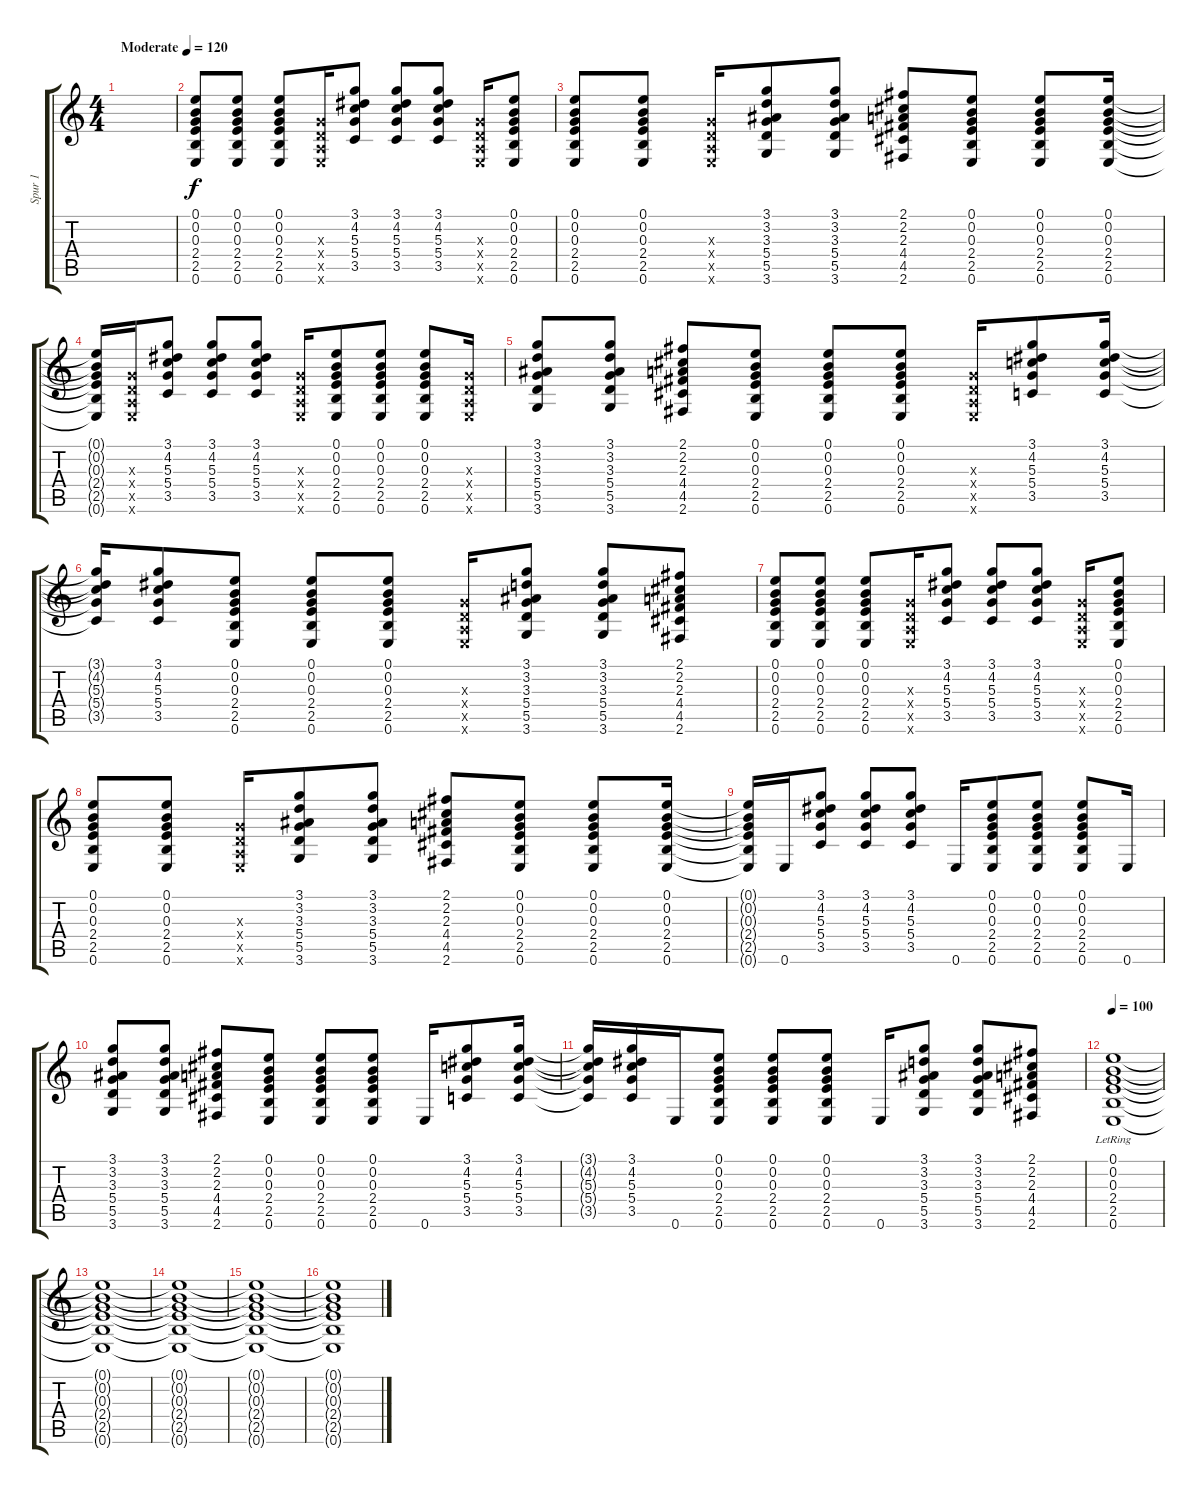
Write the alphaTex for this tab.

\track ("Spur 1" "Spur 1") {instrument distortionguitar}
\staff {score tabs}
\tuning (E4 B3 G3 D3 A2 E2) {hide}
\ts (4 4)
\tempo (120 "Moderate")
\clef g2
\ks c
|
(0.1 0.2 0.3 2.4 2.5 0.6).8{volume 11} (0.1 0.2 0.3 2.4 2.5 0.6).8 (0.1 0.2 0.3 2.4 2.5 0.6).8 (0.3{x} 0.4{x} 0.5{x} 0.6{x}).16 (3.1 4.2 5.3 5.4 3.5).8 (3.1 4.2 5.3 5.4 3.5).8 (3.1 4.2 5.3 5.4 3.5).8 (0.3{x} 0.4{x} 0.5{x} 0.6{x}).16 (0.1 0.2 0.3 2.4 2.5 0.6).8 |
(0.1 0.2 0.3 2.4 2.5 0.6).8 (0.1 0.2 0.3 2.4 2.5 0.6).8 (0.3{x} 0.4{x} 0.5{x} 0.6{x}).16 (3.1 3.2 3.3 5.4 5.5 3.6).8 (3.1 3.2 3.3 5.4 5.5 3.6).8 (2.1 2.2 2.3 4.4 4.5 2.6).8 (0.1 0.2 0.3 2.4 2.5 0.6).8 (0.1 0.2 0.3 2.4 2.5 0.6).8 (0.1 0.2 0.3 2.4 2.5 0.6).16 |
(0.1{t} 0.2{t} 0.3{t} 2.4{t} 2.5{t} 0.6{t}).16 (0.3{x} 0.4{x} 0.5{x} 0.6{x}).16 (3.1 4.2 5.3 5.4 3.5).8 (3.1 4.2 5.3 5.4 3.5).8 (3.1 4.2 5.3 5.4 3.5).8 (0.3{x} 0.4{x} 0.5{x} 0.6{x}).16 (0.1 0.2 0.3 2.4 2.5 0.6).8 (0.1 0.2 0.3 2.4 2.5 0.6).8 (0.1 0.2 0.3 2.4 2.5 0.6).8 (0.3{x} 0.4{x} 0.5{x} 0.6{x}).16 |
(3.1 3.2 3.3 5.4 5.5 3.6).8 (3.1 3.2 3.3 5.4 5.5 3.6).8 (2.1 2.2 2.3 4.4 4.5 2.6).8 (0.1 0.2 0.3 2.4 2.5 0.6).8 (0.1 0.2 0.3 2.4 2.5 0.6).8 (0.1 0.2 0.3 2.4 2.5 0.6).8 (0.3{x} 0.4{x} 0.5{x} 0.6{x}).16 (3.1 4.2 5.3 5.4 3.5).8 (3.1 4.2 5.3 5.4 3.5).16 |
(3.1{t} 4.2{t} 5.3{t} 5.4{t} 3.5{t}).16 (3.1 4.2 5.3 5.4 3.5).8 (0.1 0.2 0.3 2.4 2.5 0.6).8 (0.1 0.2 0.3 2.4 2.5 0.6).8 (0.1 0.2 0.3 2.4 2.5 0.6).8 (0.3{x} 0.4{x} 0.5{x} 0.6{x}).16 (3.1 3.2 3.3 5.4 5.5 3.6).8 (3.1 3.2 3.3 5.4 5.5 3.6).8 (2.1 2.2 2.3 4.4 4.5 2.6).8 |
(0.1 0.2 0.3 2.4 2.5 0.6).8 (0.1 0.2 0.3 2.4 2.5 0.6).8 (0.1 0.2 0.3 2.4 2.5 0.6).8 (0.3{x} 0.4{x} 0.5{x} 0.6{x}).16 (3.1 4.2 5.3 5.4 3.5).8 (3.1 4.2 5.3 5.4 3.5).8 (3.1 4.2 5.3 5.4 3.5).8 (0.3{x} 0.4{x} 0.5{x} 0.6{x}).16 (0.1 0.2 0.3 2.4 2.5 0.6).8 |
(0.1 0.2 0.3 2.4 2.5 0.6).8 (0.1 0.2 0.3 2.4 2.5 0.6).8 (0.3{x} 0.4{x} 0.5{x} 0.6{x}).16 (3.1 3.2 3.3 5.4 5.5 3.6).8 (3.1 3.2 3.3 5.4 5.5 3.6).8 (2.1 2.2 2.3 4.4 4.5 2.6).8 (0.1 0.2 0.3 2.4 2.5 0.6).8 (0.1 0.2 0.3 2.4 2.5 0.6).8 (0.1 0.2 0.3 2.4 2.5 0.6).16 |
(0.1{t} 0.2{t} 0.3{t} 2.4{t} 2.5{t} 0.6{t}).16 0.6.16 (3.1 4.2 5.3 5.4 3.5).8 (3.1 4.2 5.3 5.4 3.5).8 (3.1 4.2 5.3 5.4 3.5).8 0.6.16 (0.1 0.2 0.3 2.4 2.5 0.6).8 (0.1 0.2 0.3 2.4 2.5 0.6).8 (0.1 0.2 0.3 2.4 2.5 0.6).8 0.6.16 |
(3.1 3.2 3.3 5.4 5.5 3.6).8 (3.1 3.2 3.3 5.4 5.5 3.6).8 (2.1 2.2 2.3 4.4 4.5 2.6).8 (0.1 0.2 0.3 2.4 2.5 0.6).8 (0.1 0.2 0.3 2.4 2.5 0.6).8 (0.1 0.2 0.3 2.4 2.5 0.6).8 0.6.16 (3.1 4.2 5.3 5.4 3.5).8 (3.1 4.2 5.3 5.4 3.5).16 |
(3.1{t} 4.2{t} 5.3{t} 5.4{t} 3.5{t}).16 (3.1 4.2 5.3 5.4 3.5).16 0.6.16 (0.1 0.2 0.3 2.4 2.5 0.6).8 (0.1 0.2 0.3 2.4 2.5 0.6).8 (0.1 0.2 0.3 2.4 2.5 0.6).8 0.6.16 (3.1 3.2 3.3 5.4 5.5 3.6).8 (3.1 3.2 3.3 5.4 5.5 3.6).8 (2.1 2.2 2.3 4.4 4.5 2.6).8 |
\tempo 100
(0.1 0.2 0.3 2.4 2.5{lr} 0.6).1{volume 0} |
(0.1{t} 0.2{t} 0.3{t} 2.4{t} 2.5{t} 0.6{t}).1 |
(0.1{t} 0.2{t} 0.3{t} 2.4{t} 2.5{t} 0.6{t}).1 |
(0.1{t} 0.2{t} 0.3{t} 2.4{t} 2.5{t} 0.6{t}).1 |
(0.1{t} 0.2{t} 0.3{t} 2.4{t} 2.5{t} 0.6{t}).1
